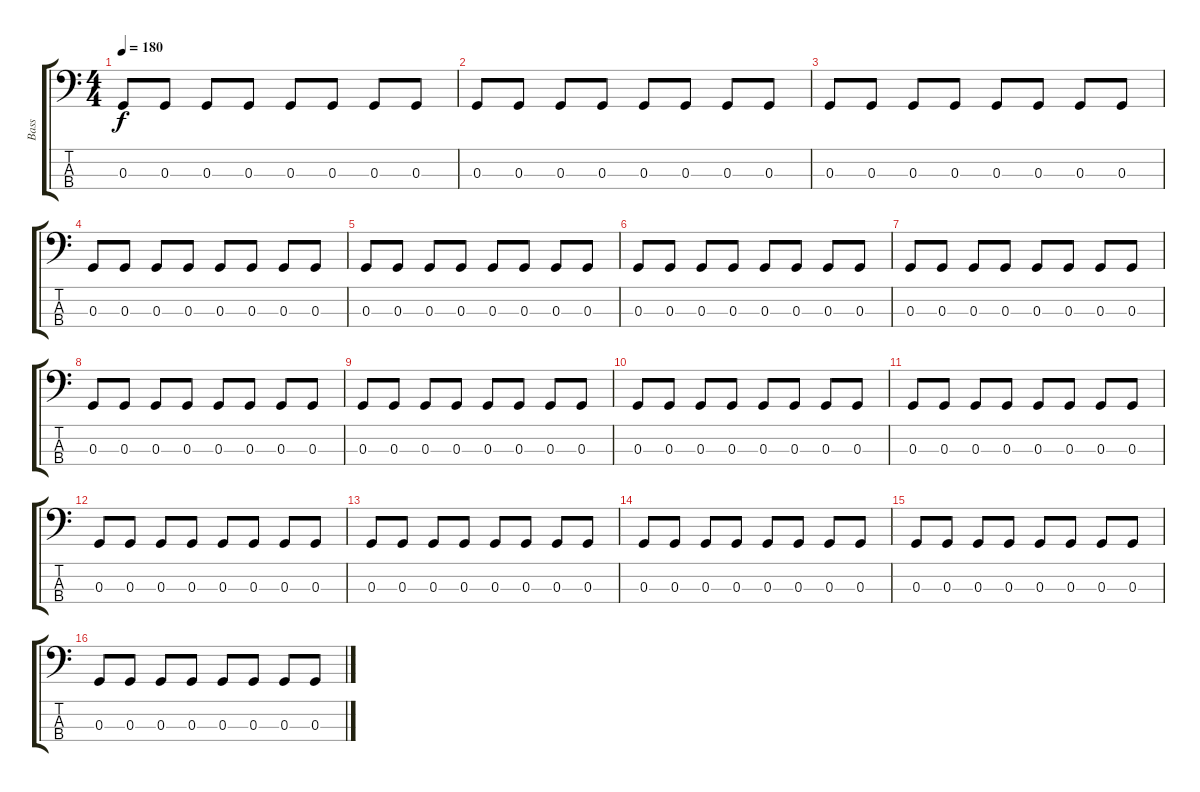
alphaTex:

\track ("Bass" "Bass") {instrument electricbassfinger}
\staff {score tabs}
\tuning (F2 C2 G1 D1) {hide}
\ts (4 4)
\tempo 180
\clef f4
\ks c
0.3.8{dy f} 0.3.8 0.3.8 0.3.8 0.3.8 0.3.8 0.3.8 0.3.8 |
0.3.8 0.3.8 0.3.8 0.3.8 0.3.8 0.3.8 0.3.8 0.3.8 |
0.3.8 0.3.8 0.3.8 0.3.8 0.3.8 0.3.8 0.3.8 0.3.8 |
0.3.8 0.3.8 0.3.8 0.3.8 0.3.8 0.3.8 0.3.8 0.3.8 |
0.3.8 0.3.8 0.3.8 0.3.8 0.3.8 0.3.8 0.3.8 0.3.8 |
0.3.8 0.3.8 0.3.8 0.3.8 0.3.8 0.3.8 0.3.8 0.3.8 |
0.3.8 0.3.8 0.3.8 0.3.8 0.3.8 0.3.8 0.3.8 0.3.8 |
0.3.8 0.3.8 0.3.8 0.3.8 0.3.8 0.3.8 0.3.8 0.3.8 |
0.3.8 0.3.8 0.3.8 0.3.8 0.3.8 0.3.8 0.3.8 0.3.8 |
0.3.8 0.3.8 0.3.8 0.3.8 0.3.8 0.3.8 0.3.8 0.3.8 |
0.3.8 0.3.8 0.3.8 0.3.8 0.3.8 0.3.8 0.3.8 0.3.8 |
0.3.8 0.3.8 0.3.8 0.3.8 0.3.8 0.3.8 0.3.8 0.3.8 |
0.3.8 0.3.8 0.3.8 0.3.8 0.3.8 0.3.8 0.3.8 0.3.8 |
0.3.8 0.3.8 0.3.8 0.3.8 0.3.8 0.3.8 0.3.8 0.3.8 |
0.3.8 0.3.8 0.3.8 0.3.8 0.3.8 0.3.8 0.3.8 0.3.8 |
0.3.8 0.3.8 0.3.8 0.3.8 0.3.8 0.3.8 0.3.8 0.3.8
